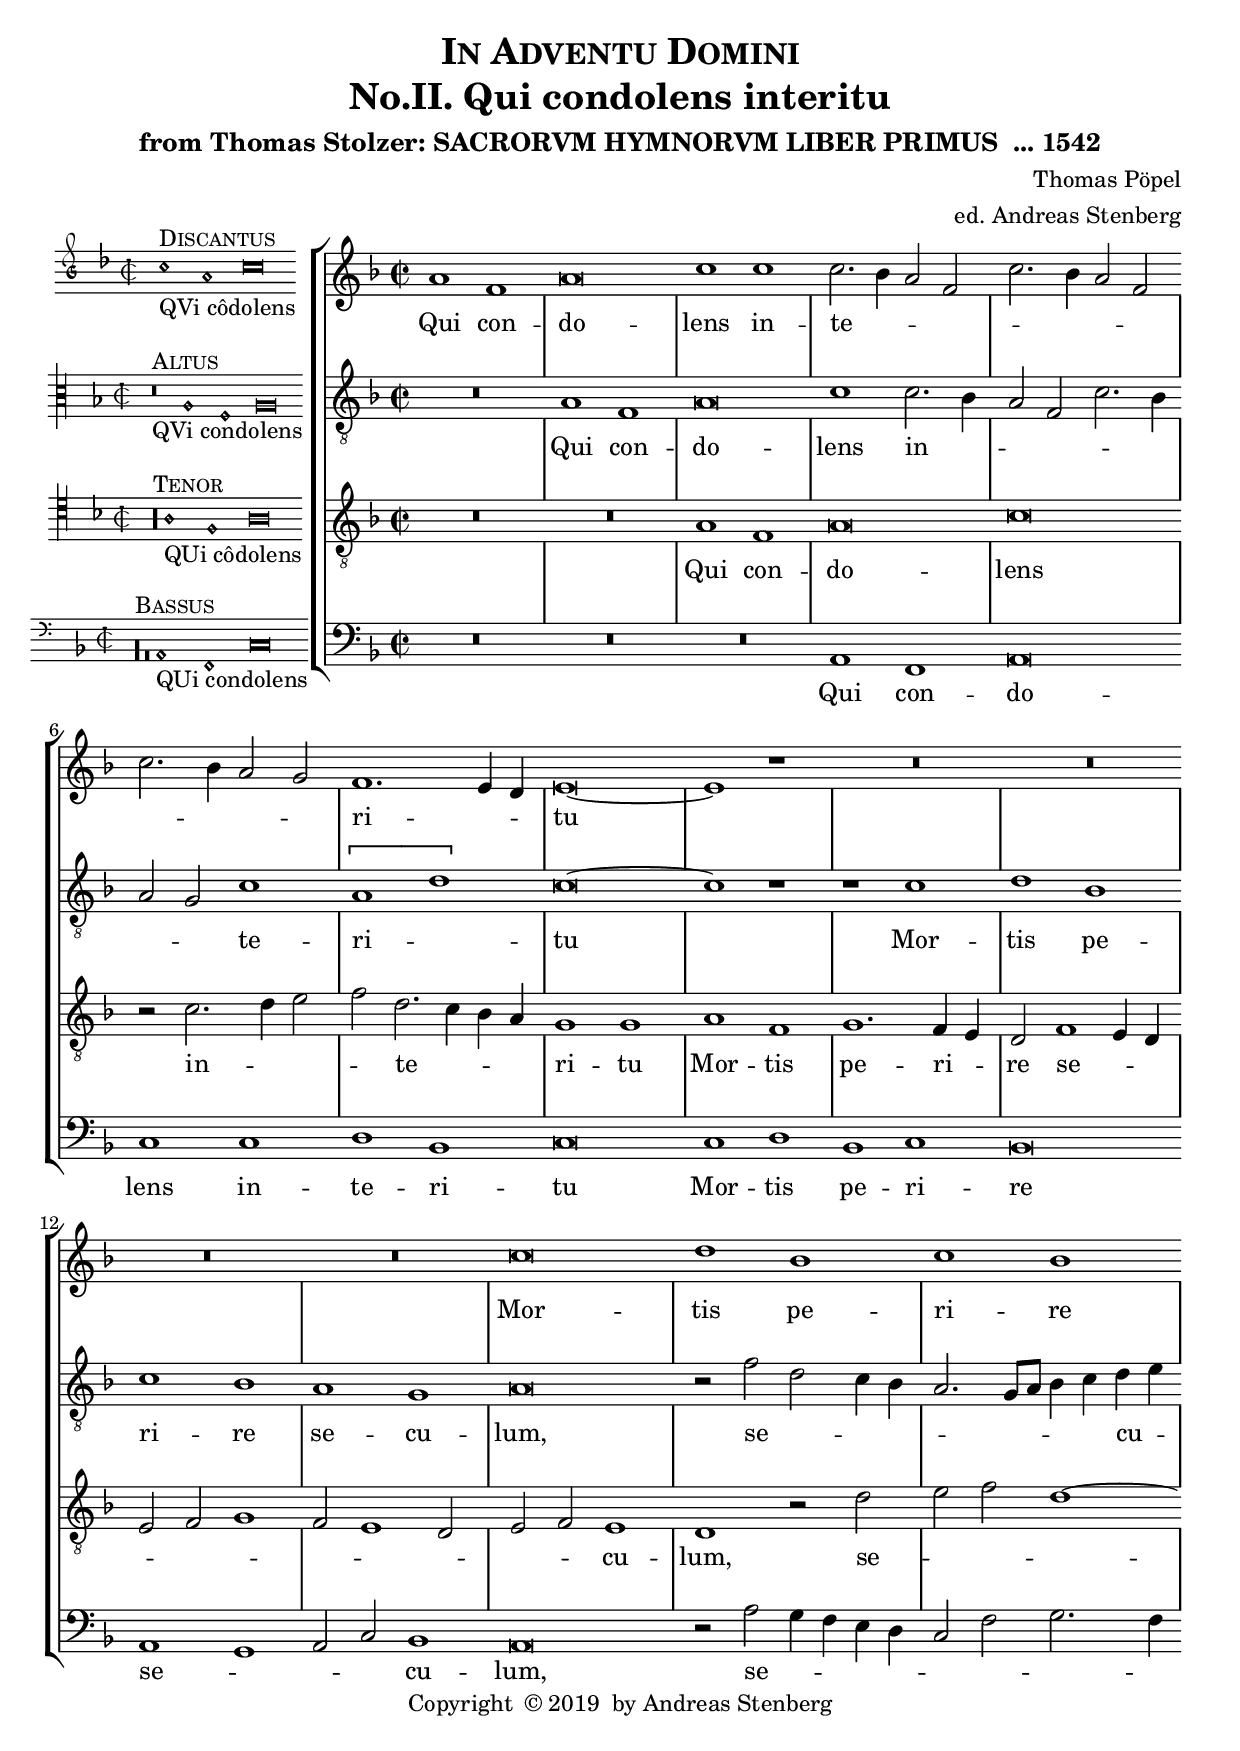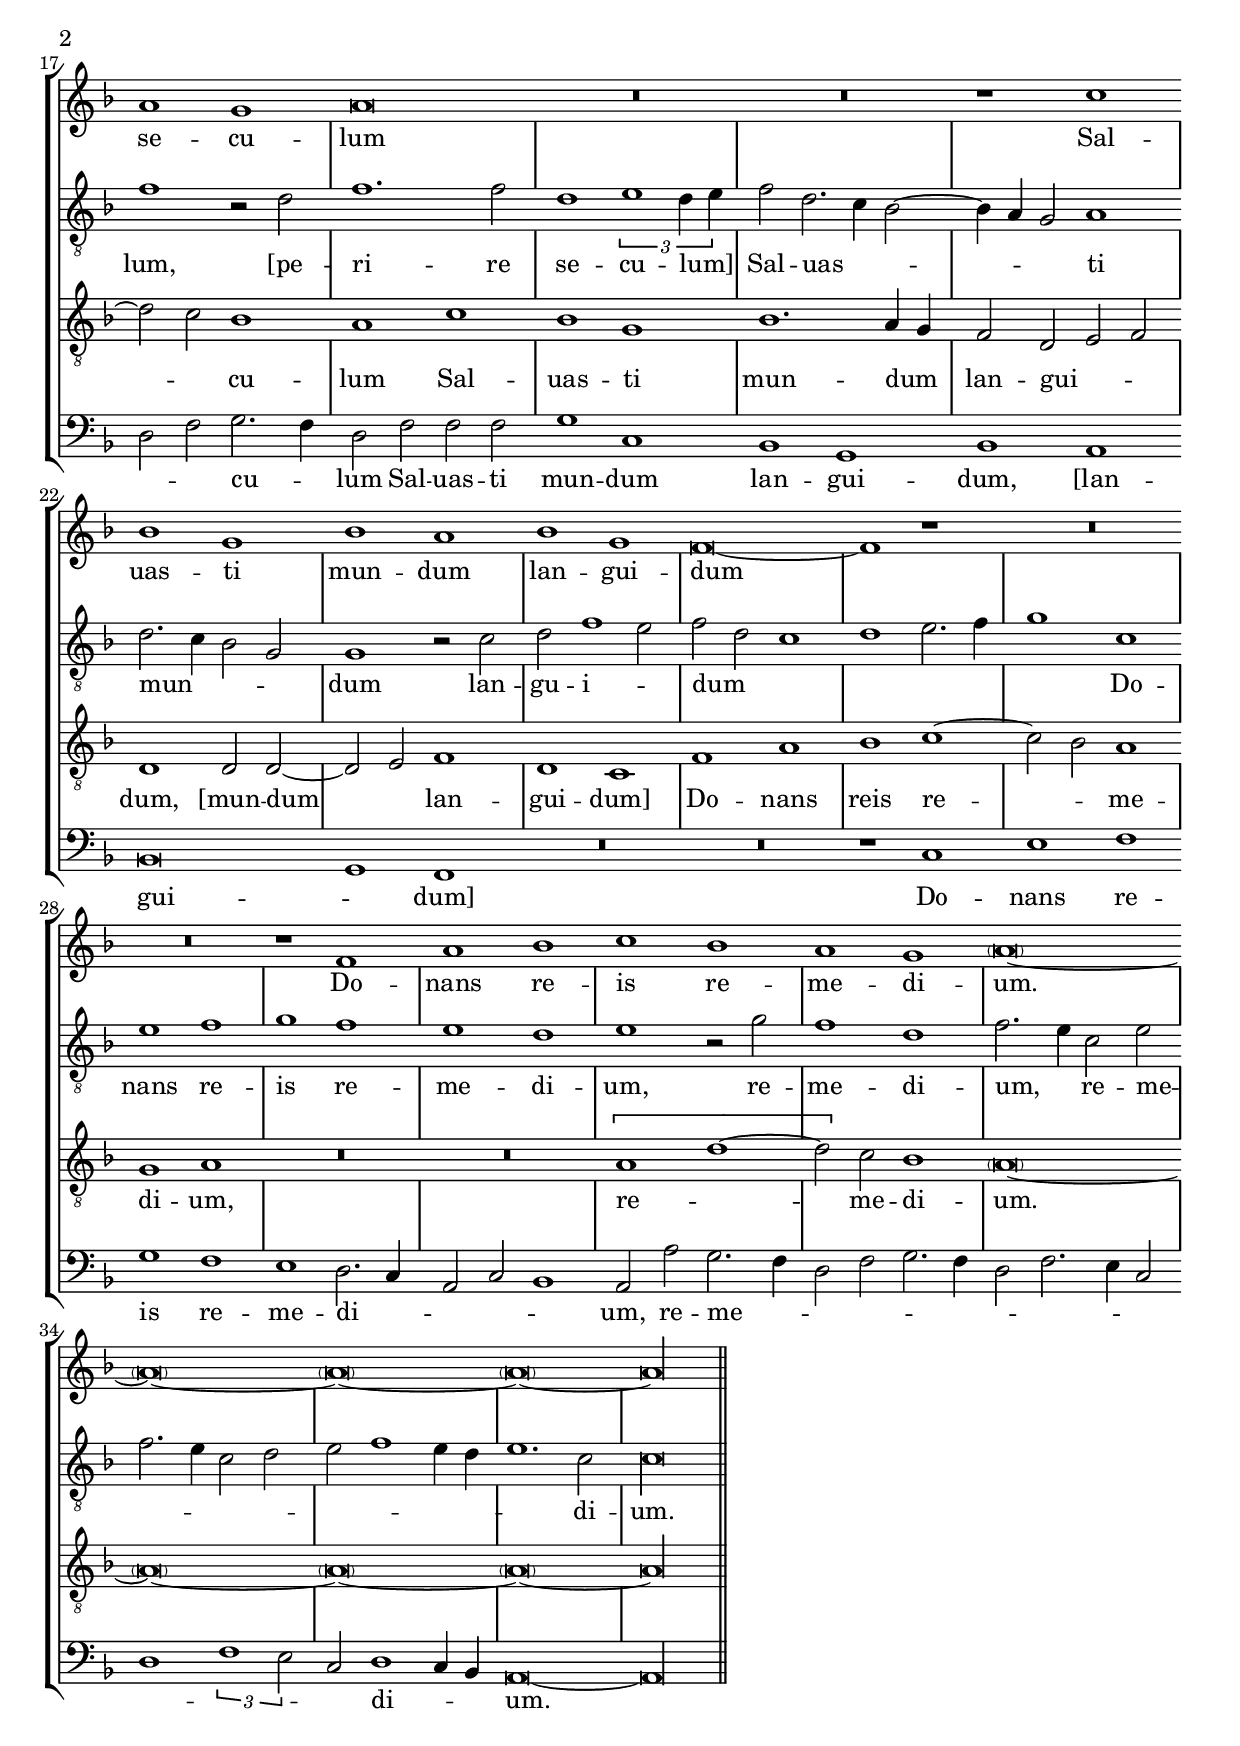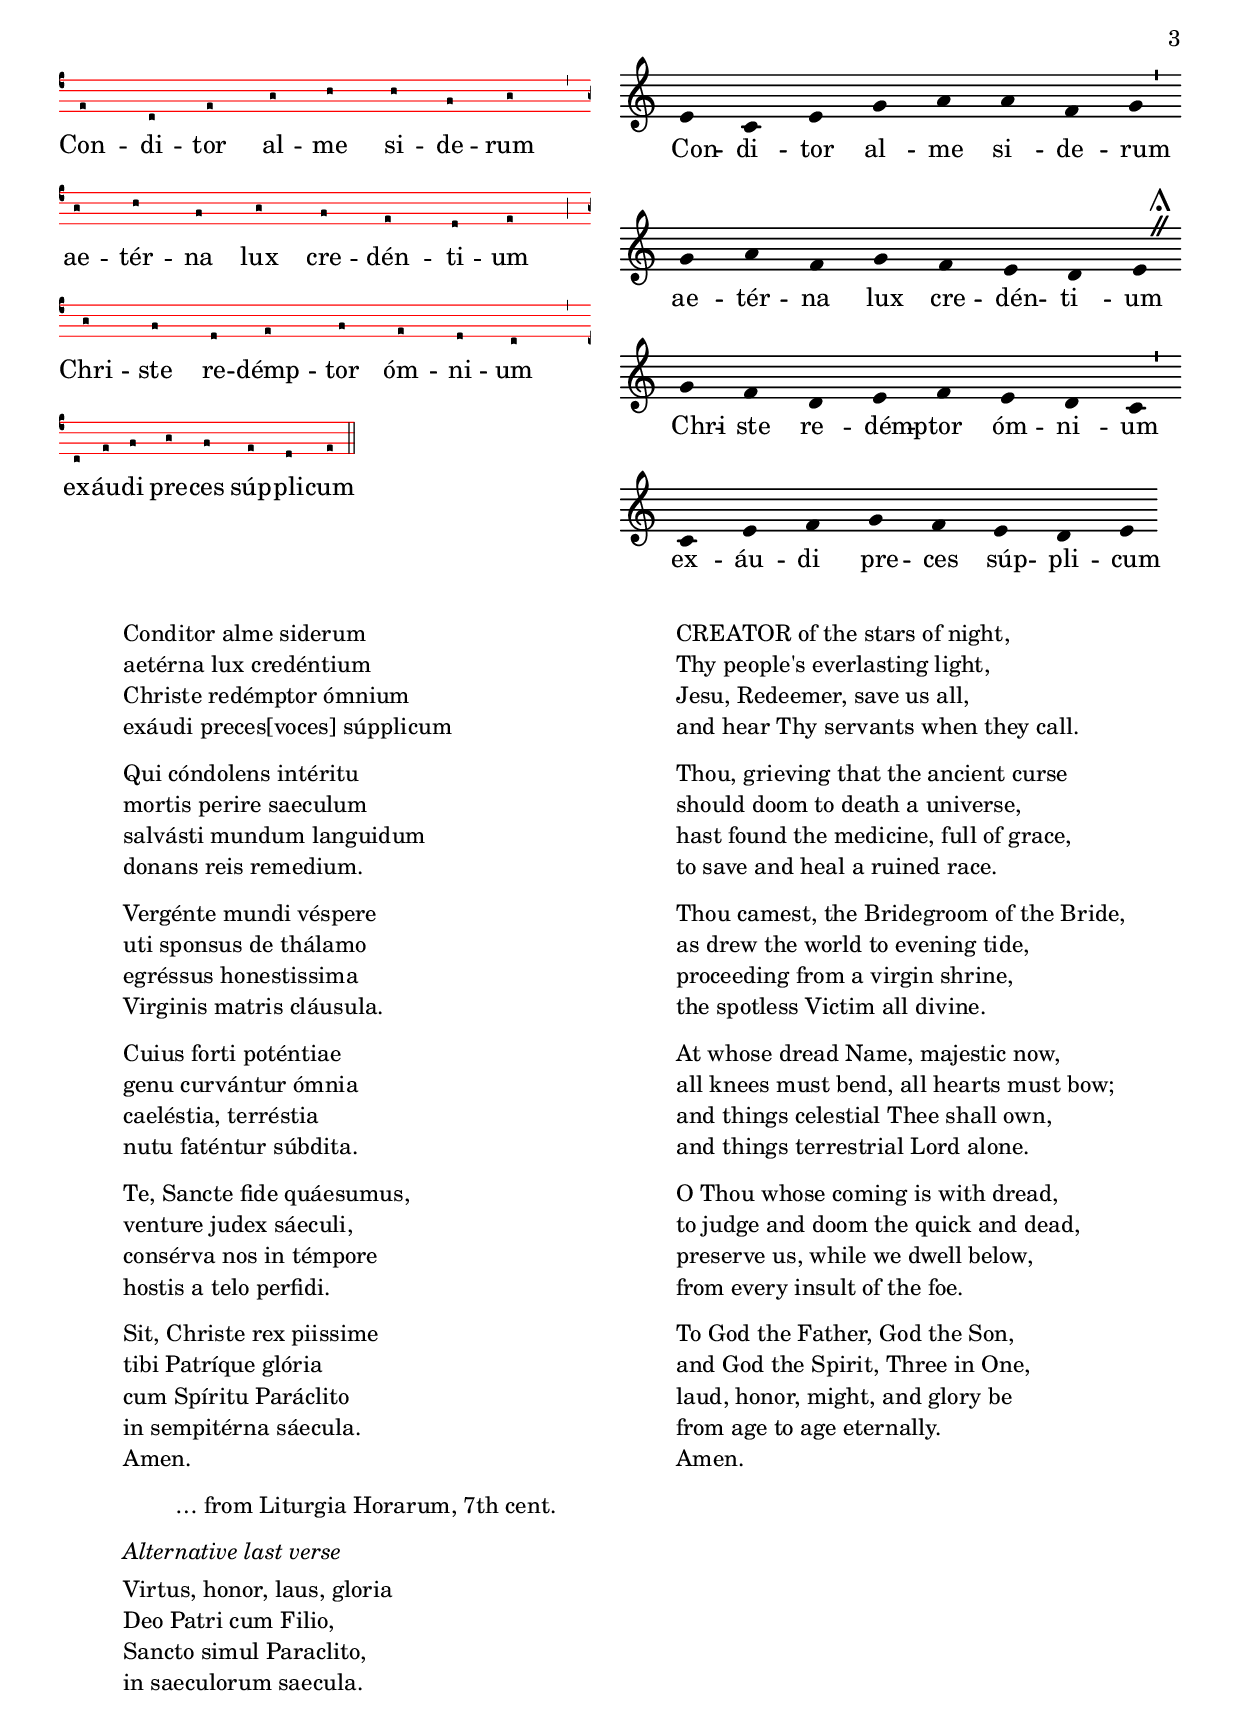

%%%%%%%%%%%%%%%%%%%%%%%%%%%%%%%%%%%%%%%%%%%%%%%%%%%%%%%%%%%%%%%%%%%
% This is a template based on the usual four part choir templater %
% where the voices have common lyrics at the the start but split  %
% to separate lyrics after a while.				  %
% This template is modyfied by AS from the one in the lilypond    %
% documentation.						  %
% This template is to be used for instance for fairly simple      %
% settings where the stanzas are set homophonicaly but twhere the %
% Chorus contains polyphony that require separate underlay for    %
% the different voices.						  %
%%%%%%%%%%%%%%%%%%%%%%%%%%%%%%%%%%%%%%%%%%%%%%%%%%%%%%%%%%%%%%%%%%%
\version "2.18.0"
\include "deutsch.ly"
#(append! supported-clefs '(("mensural-f3" . ("clefs.mensural.f" 0 0))))
#(append! supported-clefs '(("mensural-f1" . ("clefs.mensural.f" 4 0))))
#(append! supported-clefs '(("petrucci-g3" . ("clefs.petrucci.g" 0 1))))
#(append! supported-clefs '(("petrucci-c5" . ("clefs.petrucci.g" 5 5))))
ficta = \once \set suggestAccidentals =##t
\header {
  title = \markup {
    \center-column {
      \smallCaps "In Adventu Domini"
      "No.II. Qui condolens interitu"
      \vspace #0.5
    }
  }
  subtitle = "from Thomas Stolzer: SACRORVM HYMNORVM LIBER PRIMUS  ... 1542"
  composer = "Thomas Pöpel"
  arranger = "ed. Andreas Stenberg"
  poet = ""
  meter =""
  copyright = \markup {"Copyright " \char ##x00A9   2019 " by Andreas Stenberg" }
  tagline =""
}
global = {
  \key f \major
}
%% PDF p. 9
sopMusic = \relative c' {

  \set Score.tempoHideNote = ##t
  \tempo 1 = 56
  \time 2/2
  \set Timing.measureLength = #(ly:make-moment 4/2)
  \override Staff.BarLine.transparent = ##t
  a'1 f1
  a\breve
  c1 c1
  c2.( b4 a2 f2
  c'2. b4 a2 f2
  c'2. b4 a2 g2)
  f1.( e4 d4)
  e\breve~
  e1 r1
  R\breve*4
  c'\breve
  d1				%% end of first line in orig.
  b1
  c1 b1
  a1 g1
  a\breve
  R\breve*2
  r1 c1
  b1 g1
  b1 a1
  b1 g1
  f\breve~
  f1 r1
  R\breve*2
  r1 f1
  a1 b1
  c1 b1
  a1 g1
  \repeat unfold 4 {
    \parenthesize a\breve~ }
  \cadenzaOn
  a\longa
  \revert Staff.BarLine.transparent
  \bar "||"
}
sopWords = \lyricmode {
  Qui con -- do -- lens in -- te -- ri -- tu
  Mor -- tis pe -- ri -- re se -- cu -- lum
  Sal -- uas -- ti mun -- dum lan -- gui -- dum
  Do -- nans re -- is re -- me -- di -- um.
}
%% PDF p.156
altoMusic = \relative c' {
  \clef "G_8"
  \override Staff.BarLine.transparent = ##t
  R\breve
  a1 f1
  a\breve
  c1 c2.( b4
  a2 f2 c'2. b4
  a2 g2) c1
  \[a1(  d1)\]
  c\breve~
  c1 r1
  r1 c1
  d1 b1
  c1 b1
  a1 g1					%% end f first line in orig.
  a\breve
  r2 f'2( d2 c4 b4
  a2. g8 a8 b4 c4) d4( e4)
  f1 r2 d2
  f1. f2
  d1 \tuplet 3/2 { e1 d4( e4) }
  f2 d2.( c4 b2~
  b4 a4 g2) a1
  d2.( c4 b2 g2)			%% end of second line.
  g1 r2 c2
  d2 f1( e2)
  f2( d2 c1
  d1 e2. f4
  g1) c,1
  e1 f1
  g1 f1
  e1 d1
  e1 r2 g2
  f1 d1
  f2.( e4) c2 e2(
  f2. e4 c2 d2				%% end of third line.
  e2 f1 e4 d4
  e1.) c2
  \cadenzaOn
  c\longa
  \revert Staff.BarLine.transparent
}
altoWords = \lyricmode {
  Qui con -- do -- lens in -- te -- ri -- tu
  Mor -- tis pe -- ri -- re se -- cu -- lum,
  se -- cu -- lum,
  [pe -- ri -- re se -- cu -- lum]
  Sal -- uas -- ti mun -- dum lan -- gu -- i -- dum
  Do -- nans re -- is re -- me -- di -- um,
  re -- me -- di -- um,
  re -- me -- di -- um.
}
%% PDF p.346
tenorMusic = \relative c {
  \clef "G_8"
  \override Staff.BarLine.transparent = ##t
  R\breve*2
  a'1 f1
  a\breve
  c\breve
  r2 c2.( d4 e2
  f2) d2.( c4 b4 a4)
  g1 g1
  a1 f1
  g1.f4( e4)
  d2 f1( e4 d4
  e2 f2 g1			%5 end of first line in orig.
  f2 e1 d2
  e2 f2) e1
  d1 r2 d'2(
  e2 f2 d1~
  d2 c2) b1
  a1 c1
  b1 g1
  b1. a4( g4)
  f2 d2( e2 f2)
  d1 d2 d2~(
  d2 e2) f1
  d1 c1
  f1				%% end of second line.
  a1
  b1 c1~(
  c2 b2) a1
  g1 a1
  R\breve*2
  \[a1( d1~
  d2)\] c2 b1
    \repeat unfold 4 {
    \parenthesize a\breve~ }
a\longa
  \revert Staff.BarLine.transparent
}
tenorWords = \lyricmode {
  Qui con -- do -- lens in -- te -- ri -- tu
  Mor -- tis pe -- ri -- re se -- cu -- lum,
  se -- cu -- lum
  Sal -- uas -- ti mun -- dum lan -- gui -- dum,
  [mun -- dum lan -- gui -- dum]
  Do -- nans reis re -- me -- di -- um,
  re -- me -- di -- um.
}
%% PDF p. 492
bassMusic = \relative c {
  \override Staff.BarLine.transparent = ##t
  R\breve*3
  a1 f1
  a\breve
  c1 c1
  d1 b1
  c\breve
  c1 d1
  b1 c1
  b\breve
  a1( g1
  a2 c2) b1
  a\breve
  r2 a'2( g4 f4 e4 d4			%% end of first line in orig.
  c2 f2 g2. f4
  d2 f2) g2.( f4)
  d2 f2 f2 f2
  g1 c,1
  b1 g1
  b1 a1
  b\breve(
  g1) f1
  R\breve*2
  r1 c'1
  e1 f1
  g1 f1
  e1					%% end of second line.
  d2.( c4
  a2 c2 b1)
  a2 a'2  g2.( f4
  d2 f2 g2. f4
  d2 f2. e4 c2
  d1 \tuplet 3/2 { f1 e2 }
  c2) d1( c4 b4)
  a\breve~
  a\longa
  \revert Staff.BarLine.transparent
}
bassWords = \lyricmode {
  Qui con -- do -- lens in -- te -- ri -- tu
  Mor -- tis pe -- ri -- re se -- cu -- lum,
  se -- cu -- lum
  Sal -- uas -- ti mun -- dum lan -- gui -- dum,
  [lan -- gui -- dum]
  Do -- nans re -- is re -- me -- di -- um,
  re -- me -- di -- um.
}
incipitDiscantus = \markup {
  \score {
    {
      %      \set Staff.instrumentName = #"Tenor "
      \override NoteHead.style = #'neomensural
      \override Rest.style = #'neomensural
      \override Staff.TimeSignature.style = #'mensural
      \cadenzaOn
      \clef "petrucci-g3"
      \key f \major
      \time 2/2

      a'1^\markup { \smallCaps"Discantus"}
      _"QVi côdolens"
      \override NoteHead.ligature-flexa = ##t
      f'1 a'\breve
    }
    \layout {
      \context {
        \Voice
        \remove "Ligature_bracket_engraver"
        \consists "Mensural_ligature_engraver"
      }
      line-width = 4.5\cm
    }
  }
}


incipitAltus = \markup {
  \score {
    {
      %      \set Staff.instrumentName = #"Tenor "
      \override NoteHead.style = #'neomensural
      \override Rest.style = #'neomensural
      \override Staff.TimeSignature.style = #'mensural
      \cadenzaOn
      \clef "petrucci-c3"
      \key f \major
      \time 2/2
      r\breve^\markup \smallCaps"Altus"_"QVi condolens"
      a1 f1 a\breve
    }
    \layout {
      \context {
        \Voice
        \remove "Ligature_bracket_engraver"
        \consists "Mensural_ligature_engraver"
      }
      line-width = 4.5\cm
    }
  }
}


incipitTenor = \markup {
  \score {
    {
      %      \set Staff.instrumentName = #"Tenor "
      \override NoteHead.style = #'neomensural
      \override Rest.style = #'neomensural
      \override Staff.TimeSignature.style = #'mensural
      \cadenzaOn
      \clef "petrucci-c4"
      \key f \major
      \time 2/2
      r\longa ^\markup \smallCaps"Tenor"
      a1_"QUi côdolens" f1 a\breve
    }
    \layout {
      \context {
        \Voice
        \remove "Ligature_bracket_engraver"
        \consists "Mensural_ligature_engraver"
      }
      line-width = 5.0\cm
    }
  }
}
#(append! supported-clefs '(("mensural-f3" . ("clefs.mensural.f" 0 0))))

incipitBassus = \markup {
  \score {
    {
      %      \set Staff.instrumentName = #"Tenor "
      \override NoteHead.style = #'neomensural
      \override Rest.style = #'neomensural
      \override Staff.TimeSignature.style = #'mensural
      \cadenzaOn
      \clef "mensural-f"
      \key f \major
      \time 2/2
      b,\longa\rest^\markup \smallCaps"Bassus"
      g,\breve \rest
      a,1 _"QUi condolens" f,1
      \override NoteHead.ligature-flexa = ##t
      c\breve
    }
    \layout {
      \context {
        \Voice
        \remove "Ligature_bracket_engraver"
        \consists "Mensural_ligature_engraver"
      }
      line-width = 4.5\cm
    }
  }
}


\score {
  <<
    \new StaffGroup \with {
      \override VerticalAxisGroup.staff-staff-spacing = #'((basic-distance . 12))
    } <<
      \new Staff = treble <<
        \set Staff.instrumentName = \incipitDiscantus
        \new Voice = "sopranos" {
          \set  Staff.midiInstrument ="choir aahs"
          %	\voiceOne
          << \global \sopMusic >>
        }
      >>
      \new Lyrics = sopranos { s1 }

      \new Staff = "medius" <<
        \set Staff.instrumentName = \incipitAltus

        \new Voice = "altos" {
          %	\voiceTwo
          \set  Staff.midiInstrument ="choir aahs"
          << \global \altoMusic >>
        }
      >>

      \new Lyrics = "altos" { s1 }
      \new Staff = tenors <<
        \set Staff.instrumentName = \incipitTenor

        \clef "treble"
        \new Voice = "tenors" {
          \set  Staff.midiInstrument ="choir aahs"
          %	\voiceOne
          << \global \tenorMusic >>
        }
      >>
      \new Lyrics = "tenors" { s1 }

      \new Staff ="basses" {
        \set Staff.instrumentName = \incipitBassus

        \new Voice = "basses" {
          \set  Staff.midiInstrument ="choir aahs"
          \clef "bass"
          %	\voiceTwo
          << \global \bassMusic >>
        }
      }
    >>
    \new Lyrics = basses { s1 }

    \context Lyrics = sopranos \lyricsto sopranos \sopWords
    \context Lyrics = altos \lyricsto altos \altoWords
    \context Lyrics = tenors \lyricsto tenors \tenorWords
    \context Lyrics = basses \lyricsto basses \bassWords
  >>
  \layout {
    \context {
      \Score
      % no bars in staves
      %      \override BarLine.transparent = ##t

    }
    % the next three instructions keep the lyrics between the bar lines
    \context {
      \Lyrics
      \consists "Bar_engraver"
      \override BarLine.transparent = ##t
    }
    \context {
      \StaffGroup
      \consists "Separating_line_group_engraver"
    }
    \context {
      \Voice
      % no slurs
      \override Slur.transparent = ##t
      % Comment in the below "\remove" command to allow line
      % breaking also at those barlines where a note overlaps
      % into the next bar.  The command is commented out in this
      % short example score, but especially for large scores, you
      % will typically yield better line breaking and thus improve
      % overall spacing if you comment in the following command.
      %\remove "Forbid_line_break_engraver"
    }
    indent = 4.5\cm
  }

}
\include "gregorian.ly"

    spiritus = \relative c' {
      \time 1/4
      \override Lyrics.LyricText.X-extent  = #'(0 . 3)
      e4 c e g a a f g \divisioMinima
      g a f g
      f e d e \break \divisioMaior
      g f d e f e d c \break \divisioMinima
      c e f g f e d e \finalis
    }

    spirLyr = \lyricmode {
      Con -- di -- tor al -- me si -- de -- rum
      ae -- tér -- na lux cre -- dén -- ti -- um
      Chri -- ste re -- démp -- tor óm -- ni -- um
      ex -- áu -- di pre -- ces  súp -- pli -- cum
    }


\markup {

  \fill-line {

    \score {
      <<
        \new VaticanaVoice = "cantus" {
          \clef "vaticana-do3"
          e c e g a a f g \divisioMinima
          g a f g
          f e d e \break \divisioMaior
          g f d e f e d c \break \divisioMinima
          c e f g f e d e \finalis
        }
        \new Lyrics \lyricsto "cantus" {
          Con -- di -- tor al -- me si -- de -- rum
          ae -- tér -- na lux cre -- dén -- ti -- um
          Chri -- ste re -- démp -- tor óm -- ni -- um
          ex -- áu -- di pre -- ces  súp -- pli -- cum
        }
      >>
      \layout {
        line-width = #90
      }
    }

    \score {
      \new Staff <<
        \new Voice = "chant" \spiritus
        \new Lyrics = "one" \lyricsto "chant" \spirLyr
      >>
      \layout {
        \context {
          \Staff
          \remove "Time_signature_engraver"
          \override BarLine.X-extent = #'(-1 . 1)
          \hide Stem
          \hide Beam
          \hide BarLine
          \hide TupletNumber
        }
        line-width = #95
      }
    }
  }
}

\markup {
  \column {
    \vspace #'1.5
    \fill-line {
      \hspace #0.5
      \column {
        "Conditor alme siderum"
        "aetérna lux credéntium"
        "Christe redémptor ómnium"
        "exáudi preces[voces] súpplicum"
        \vspace #0.5

        "Qui cóndolens intéritu"
        "mortis perire saeculum"
        "salvásti mundum languidum"
        "donans reis remedium."
        \vspace #0.5

        "Vergénte mundi véspere"
        "uti sponsus de thálamo"
        "egréssus honestissima"
        "Virginis matris cláusula."
        \vspace #0.5

        "Cuius forti poténtiae"
        "genu curvántur ómnia"
        "caeléstia, terréstia"
        "nutu faténtur súbdita."
        \vspace #0.5

        "Te, Sancte fide quáesumus,"
        "venture judex sáeculi,"
        "consérva nos in témpore"
        "hostis a telo perfidi."
        \vspace #0.5

        "Sit, Christe rex piissime"
        "tibi Patríque glória"
        "cum Spíritu Paráclito"
        "in sempitérna sáecula."
        "Amen."
        \vspace #0.5
        \line { \hspace #'5 "… from Liturgia Horarum, 7th cent." }
        \vspace #0.5

        \italic "Alternative last verse"
        \vspace #0.2
        "Virtus, honor, laus, gloria"
        "Deo Patri cum Filio,"
        "Sancto simul Paraclito,"
        "in saeculorum saecula."

      }
      \hspace #0.5
      \column {
        "CREATOR of the stars of night,"
"Thy people's everlasting light,"
"Jesu, Redeemer, save us all,"
"and hear Thy servants when they call."
        \vspace #0.5
        "Thou, grieving that the ancient curse"
"should doom to death a universe,"
"hast found the medicine, full of grace,"
"to save and heal a ruined race."
        \vspace #0.5
        "Thou camest, the Bridegroom of the Bride,"
"as drew the world to evening tide,"
"proceeding from a virgin shrine,"
"the spotless Victim all divine."
        \vspace #0.5
"At whose dread Name, majestic now,"
"all knees must bend, all hearts must bow;"
"and things celestial Thee shall own,"
"and things terrestrial Lord alone."
        \vspace #0.5
      "O Thou whose coming is with dread,"
"to judge and doom the quick and dead,"
"preserve us, while we dwell below,"
"from every insult of the foe."
        \vspace #0.5
"To God the Father, God the Son,"
"and God the Spirit, Three in One,"
"laud, honor, might, and glory be"
"from age to age eternally."
"Amen."
      }
      \hspace #0.5
    }
  }
}


\score {
  <<
    \new StaffGroup <<
      \new Staff = treble <<
        \set Staff.instrumentName = \incipitDiscantus
        \new Voice = "sopranos" {
          \set  Staff.midiInstrument ="choir aahs"
          %	\voiceOne
          << \global \sopMusic >>
        }
      >>
      \new Lyrics = sopranos { s1 }

      \new Staff = "medius" <<
        \set Staff.instrumentName = \incipitAltus

        \new Voice = "altos" {
          %	\voiceTwo
          \set  Staff.midiInstrument ="choir aahs"
          << \global \altoMusic >>
        }
      >>

      \new Lyrics = "altos" { s1 }
      \new Staff = tenors <<
        \set Staff.instrumentName = \incipitTenor

        \clef "treble"
        \new Voice = "tenors" {
          \set  Staff.midiInstrument ="choir aahs"
          %	\voiceOne
          << \global \tenorMusic >>
        }
      >>
      \new Lyrics = "tenors" { s1 }

      \new Staff ="basses" {
        \set Staff.instrumentName = \incipitBassus

        \new Voice = "basses" {
          \set  Staff.midiInstrument ="choir aahs"
          \clef "G_8"
          %	\voiceTwo
          << \global \bassMusic >>
        }
      }
    >>
    \new Lyrics = basses { s1 }

    \context Lyrics = sopranos \lyricsto sopranos \sopWords
    \context Lyrics = altos \lyricsto altos \altoWords
    \context Lyrics = tenors \lyricsto tenors \tenorWords
    \context Lyrics = basses \lyricsto basses \bassWords
  >>
  \midi {}
}
\paper {
  ragged-bottom = ##t
  ragged-last-bottom = ##t
  ragged-last = ##t
}

%{
convert-ly.py (GNU LilyPond) 2.18.2  convert-ly.py: Processing `'...
Applying conversion: 2.15.7, 2.15.9, 2.15.10, 2.15.16, 2.15.17,
2.15.18, 2.15.19, 2.15.20, 2.15.25, 2.15.32, 2.15.39, 2.15.40,
2.15.42, 2.15.43, 2.16.0, 2.17.0, 2.17.4, 2.17.5, 2.17.6, 2.17.11,
2.17.14, 2.17.15, 2.17.18, 2.17.19, 2.17.20, 2.17.25, 2.17.27,
2.17.29, 2.17.97, 2.18.0
%}
